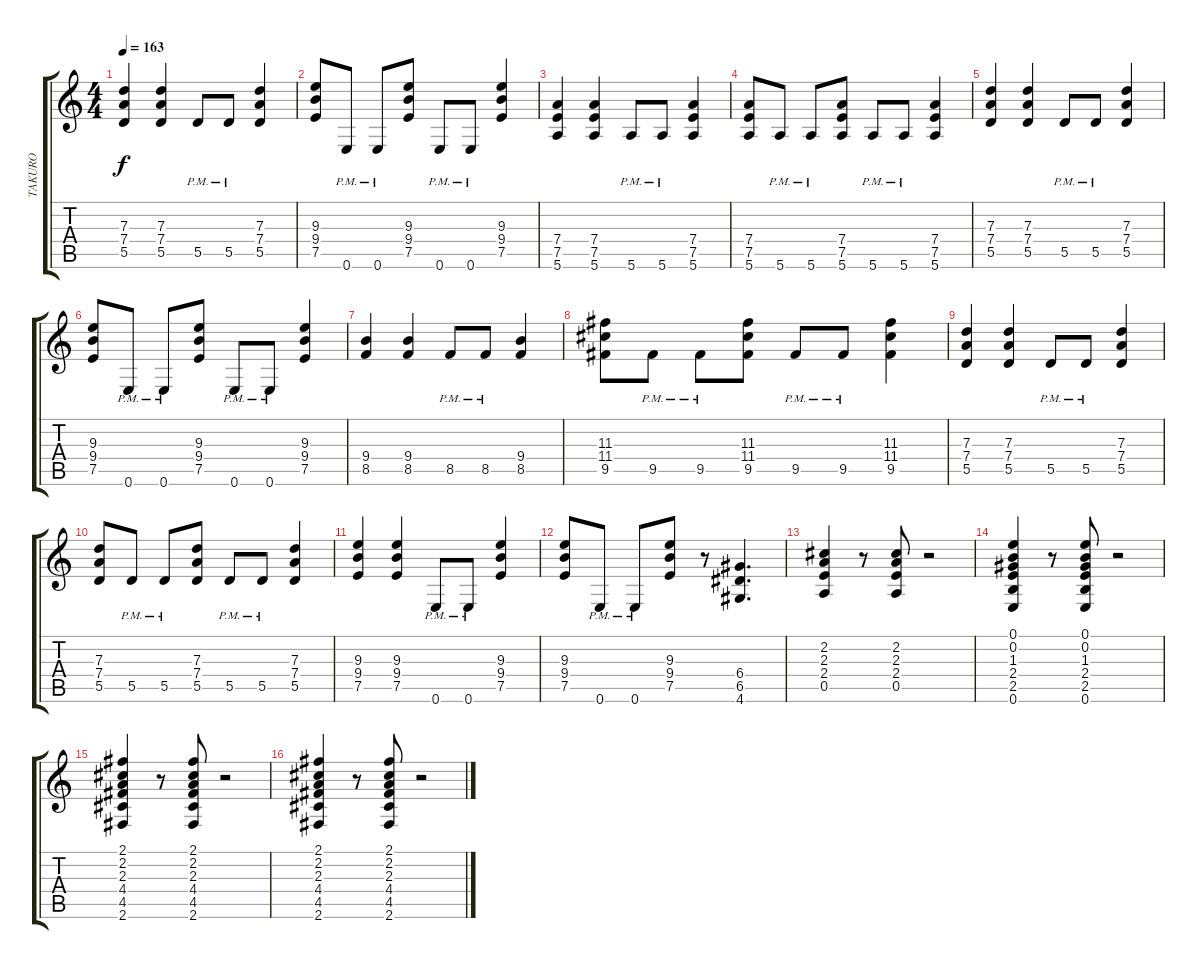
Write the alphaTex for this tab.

\track ("TAKURO" "TAKURO") {instrument overdrivenguitar}
\staff {score tabs}
\tuning (E4 B3 G3 D3 A2 E2) {hide}
\ts (4 4)
\tempo 163
\clef g2
\ks c
(7.3 7.4 5.5).4{dy f} (7.3 7.4 5.5).4 5.5{pm}.8 5.5{pm}.8 (7.3 7.4 5.5).4 |
(9.3 9.4 7.5).8 0.6{pm}.8 0.6{pm}.8 (9.3 9.4 7.5).8 0.6{pm}.8 0.6{pm}.8 (9.3 9.4 7.5).4 |
(7.4 7.5 5.6).4 (7.4 7.5 5.6).4 5.6{pm}.8 5.6{pm}.8 (7.4 7.5 5.6).4 |
(7.4 7.5 5.6).8 5.6{pm}.8 5.6{pm}.8 (7.4 7.5 5.6).8 5.6{pm}.8 5.6{pm}.8 (7.4 7.5 5.6).4 |
(7.3 7.4 5.5).4 (7.3 7.4 5.5).4 5.5{pm}.8 5.5{pm}.8 (7.3 7.4 5.5).4 |
(9.3 9.4 7.5).8 0.6{pm}.8 0.6{pm}.8 (9.3 9.4 7.5).8 0.6{pm}.8 0.6{pm}.8 (9.3 9.4 7.5).4 |
(9.4 8.5).4 (9.4 8.5).4 8.5{pm}.8 8.5{pm}.8 (9.4 8.5).4 |
(11.3 11.4 9.5).8 9.5{pm}.8 9.5{pm}.8 (11.3 11.4 9.5).8 9.5{pm}.8 9.5{pm}.8 (11.3 11.4 9.5).4 |
(7.3 7.4 5.5).4 (7.3 7.4 5.5).4 5.5{pm}.8 5.5{pm}.8 (7.3 7.4 5.5).4 |
(7.3 7.4 5.5).8 5.5{pm}.8 5.5{pm}.8 (7.3 7.4 5.5).8 5.5{pm}.8 5.5{pm}.8 (7.3 7.4 5.5).4 |
(9.3 9.4 7.5).4 (9.3 9.4 7.5).4 0.6{pm}.8 0.6{pm}.8 (9.3 9.4 7.5).4 |
(9.3 9.4 7.5).8 0.6{pm}.8 0.6{pm}.8 (9.3 9.4 7.5).8 r.8 (6.4 6.5 4.6).4{d} |
(2.2 2.3 2.4 0.5).4 r.8 (2.2 2.3 2.4 0.5).8 r.2 |
(0.1 0.2 1.3 2.4 2.5 0.6).4 r.8 (0.1 0.2 1.3 2.4 2.5 0.6).8 r.2 |
(2.1 2.2 2.3 4.4 4.5 2.6).4 r.8 (2.1 2.2 2.3 4.4 4.5 2.6).8 r.2 |
(2.1 2.2 2.3 4.4 4.5 2.6).4 r.8 (2.1 2.2 2.3 4.4 4.5 2.6).8 r.2
